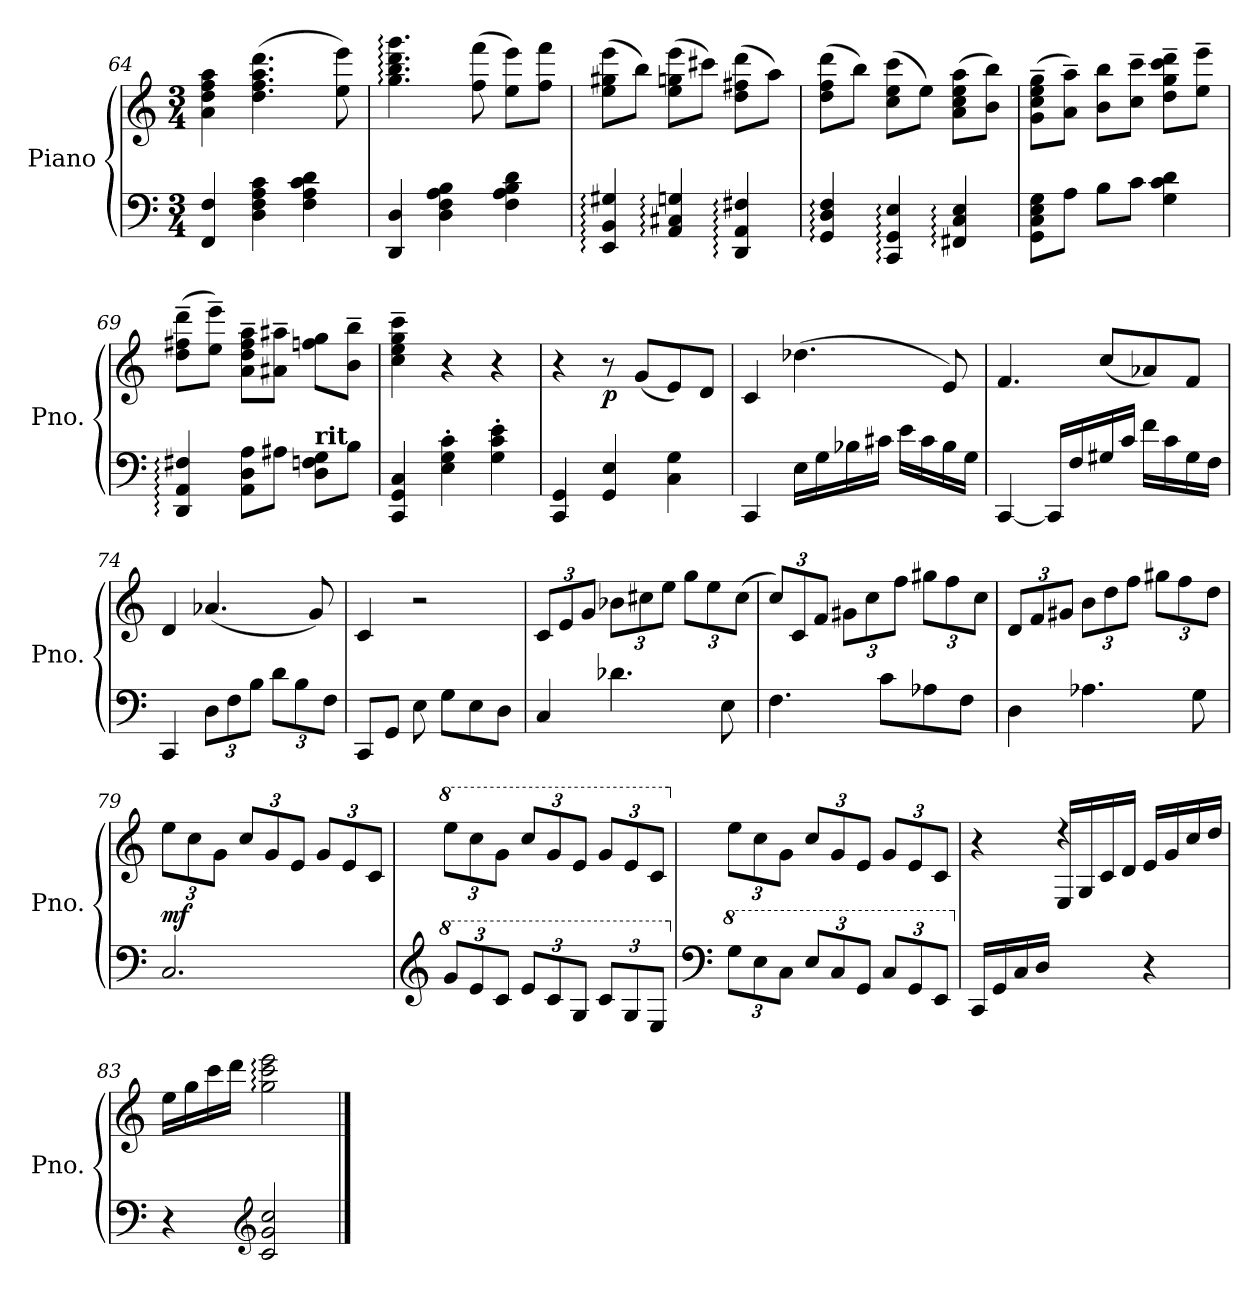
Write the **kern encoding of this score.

**kern	**kern	**dynam
*part1	*part1	*part1
*staff2	*staff1	*staff1/2
*I"Piano	*	*
*I'Pno.	*	*
*clefF4	*clefG2	*
*k[]	*k[]	*
*M3/4	*M3/4	*
=64	=64	=64
4FF/ 4F/	4a\ 4dd\ 4ff\ 4aa\	.
4D\ 4F\ 4A\ 4c\	(4.dd\ 4.ff\ 4.aa\ 4.ddd\	.
4F\ 4A\ 4c\ 4d\	.	.
.	8ee\ 8eee\)	.
=65	=65	=65
4DD/ 4D/	4.gg\: 4.bb\: 4.ddd\: 4.ggg\:	.
4D\ 4F\ 4A\ 4B\	.	.
.	(8ff\ 8fff\	.
4F\ 4A\ 4B\ 4d\	8ee\ 8eee\L)	.
.	8ff\ 8fff\J	.
=66	=66	=66
4EE/: 4BB/: 4G#X/:	(8ee\ 8gg#X\ 8eee\L	.
.	8bb\J)	.
4AA/: 4C#X/: 4Gn/:	(8ee\ 8ggn\ 8eee\L	.
.	8ccc#X\J)	.
4DD/: 4AA/: 4F#X/:	(8dd\ 8ff#X\ 8ddd\L	.
.	8aa\J)	.
=67	=67	=67
4GG/: 4D/: 4F/:	(8dd\ 8ff\ 8ddd\L	.
.	8bb\J)	.
4CC/: 4GG/: 4E/:	(8cc\ 8ee\ 8ccc\L	.
.	8ee\J)	.
4FF#X/: 4C/: 4E/:	(8a\ 8cc\ 8ee\ 8aa\L	.
.	8b\ 8bb\J)	.
!!LO:LB:g=z
=68	=68	=68
8GG\ 8C\ 8E\ 8G\L	(8g\~ 8cc\~ 8ee\~ 8gg\~L	.
8A\J	8a\~ 8aa\~J)	.
8B\L	8b\ 8bb\L	.
8c\J	8cc\~ 8ccc\~J	.
4G\ 4c\ 4d\	8dd\~ 8gg\~ 8ccc\~ 8ddd\~L	.
.	8ee\~ 8eee\~J	.
=69	=69	=69
4DD/: 4AA/: 4F#X/:	(8dd\~ 8ff#X\~ 8ddd\~L	.
.	8ee\~ 8eee\~J)	.
8AA\ 8D\ 8A\L	8a\~ 8dd\~ 8ff#\~ 8aa\~L	.
8A#X\J	8a#X\~ 8aa#X\~J	.
!LO:TX:a:B:t=rit	!	!
8D\ 8Fn\ 8G\L	8ffn\ 8gg\L	.
8B\J	8b\~ 8bb\~J	.
=70	=70	=70
4CC/ 4GG/ 4C/	4cc\~ 4ee\~ 4gg\~ 4ccc\~	.
4E\' 4G\' 4c\'	4r	.
4G\' 4c\' 4e\'	4r	.
=71	=71	=71
4CC/ 4GG/	4r	.
!	!	!LO:DY:b
4GG/ 4E/	8r	p
.	(8g/L	.
4C\ 4G\	8e/)	.
.	8d/J	.
=72	=72	=72
4CC/	4c/	.
16E\LL	(4.dd-X\	.
16G\	.	.
16B-X\	.	.
16c#X\JJ	.	.
16e\LL	.	.
16c#\	.	.
16B-\	8e/)	.
16G\JJ	.	.
!!LO:LB:g=z
=73	=73	=73
[4CC/	4.f/	.
16CC/LL]	.	.
16F/	.	.
16G#X/	(>8cc/L	.
16c/JJ	.	.
16f\LL	8a-X/)	.
16c\	.	.
16G#\	8f/J	.
16F\JJ	.	.
=74	=74	=74
4CC/	4d/	.
*Xbrackettup	*	*
12D\L	(>4.a-X/	.
12F\	.	.
12B\J	.	.
12d\L	.	.
12B\	.	.
.	8g/)	.
12F\J	.	.
=75	=75	=75
8CC/L	4c/	.
8GG/J	.	.
8E\	2r	.
8G\L	.	.
8E\	.	.
8D\J	.	.
=76	=76	=76
*	*Xbrackettup	*
4C/	12c/L	.
.	12e/	.
.	12g/J	.
4.d-X\	12b-X\L	.
.	12cc#X\	.
.	12ee\J	.
.	12gg\L	.
.	12ee\	.
8E\	.	.
.	(12cc#\J	.
!!LO:PB:g=z
=77	=77	=77
4.F\	12cc/L)	.
.	12c/	.
.	12f/J	.
.	12g#X\L	.
.	12cc\	.
8c\L	.	.
.	12ff\J	.
8A-X\	12gg#X\L	.
.	12ff\	.
8F\J	.	.
.	12cc\J	.
=78	=78	=78
4D\	12d/L	.
.	12f/	.
.	12g#X/J	.
4.A-X\	12b\L	.
.	12dd\	.
.	12ff\J	.
.	12gg#X\L	.
.	12ff\	.
8G\	.	.
.	12dd\J	.
=79	=79	=79
!	!	!LO:DY:b
2.C/	12ee\L	mf
.	12cc\	.
.	12g\J	.
.	12cc/L	.
.	12g/	.
.	12e/J	.
.	12g/L	.
.	12e/	.
.	12c/J	.
!!LO:LB:g=z
=80	=80	=80
*clefG2	*	*
*8va	*	*
*	*8va	*
12gg/L	12eee\L	.
12ee/	12ccc\	.
12cc/J	12gg\J	.
12ee/L	12ccc/L	.
12cc/	12gg/	.
12g/J	12ee/J	.
12cc/L	12gg/L	.
12g/	12ee/	.
12e/J	12cc/J	.
=81	=81	=81
*clefF4	*	*
*X8va	*	*
*8va	*	*
*	*X8va	*
12g\L	12ee\L	.
12e\	12cc\	.
12c\J	12g\J	.
12e/L	12cc/L	.
12c/	12g/	.
12G/J	12e/J	.
12c/L	12g/L	.
12G/	12e/	.
12E/J	12c/J	.
=82	=82	=82
*X8va	*	*
*	*^	*
16CC/LL	4r	4ryy	.
16GG/	.	.	.
16C/	.	.	.
16D/JJ	.	.	.
4ryy	4r	16E/LL	.
.	.	16G/	.
.	.	16c/	.
.	.	16d/JJ	.
4r	16e/LL	4ryy	.
.	16g/	.	.
.	16cc/	.	.
.	16dd/JJ	.	.
*	*v	*v	*
=83	=83	=83
4r	16ee\LL	.
.	16gg\	.
.	16ccc\	.
.	16ddd\JJ	.
*clefG2	*	*
2c/ 2g/ 2cc/	2gg\: 2ccc\: 2eee\:	.
==	==	==
*-	*-	*-
